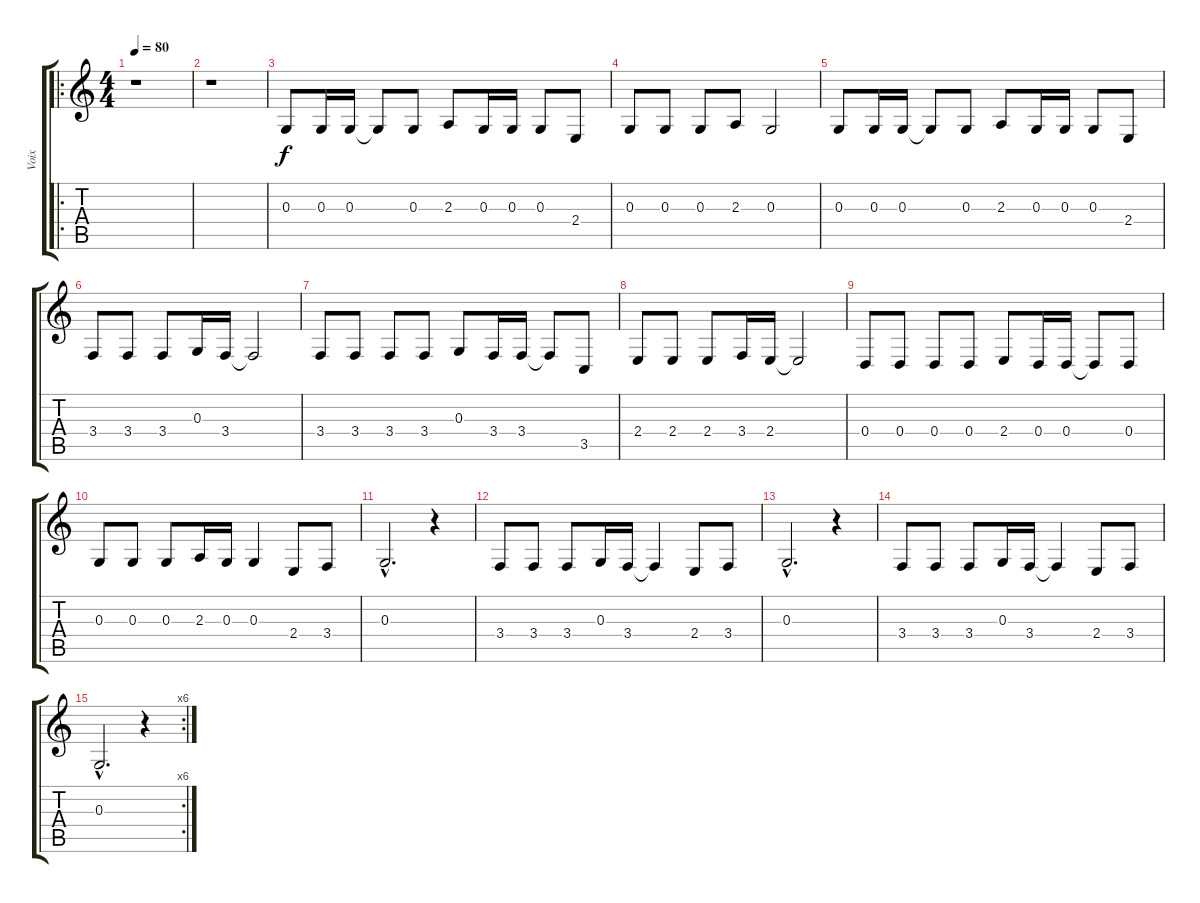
\track ("Voix" "Voix") {instrument voiceoohs}
\staff {score tabs}
\tuning (E4 B3 G3 D3 A2 E2) {hide}
\ro
\ts (4 4)
\tempo 80
\clef g2
\ks c
r.1{dy f instrument voiceoohs} |
r.1 |
0.3.8 0.3.16 0.3.16 0.3{t}.8 0.3.8 2.3.8 0.3.16 0.3.16 0.3.8 2.4.8 |
0.3.8 0.3.8 0.3.8 2.3.8 0.3.2 |
0.3.8 0.3.16 0.3.16 0.3{t}.8 0.3.8 2.3.8 0.3.16 0.3.16 0.3.8 2.4.8 |
3.4.8 3.4.8 3.4.8 0.3.16 3.4.16 3.4{t}.2 |
3.4.8 3.4.8 3.4.8 3.4.8 0.3.8 3.4.16 3.4.16 3.4{t}.8 3.5.8 |
2.4.8 2.4.8 2.4.8 3.4.16 2.4.16 2.4{t}.2 |
0.4.8 0.4.8 0.4.8 0.4.8 2.4.8 0.4.16 0.4.16 0.4{t}.8 0.4.8 |
0.3.8 0.3.8 0.3.8 2.3.16 0.3.16 0.3.4 2.4.8 3.4.8 |
0.3{hac}.2{d} r.4 |
3.4.8 3.4.8 3.4.8 0.3.16 3.4.16 3.4{t}.4 2.4.8 3.4.8 |
0.3{hac}.2{d} r.4 |
3.4.8 3.4.8 3.4.8 0.3.16 3.4.16 3.4{t}.4 2.4.8 3.4.8 |
\rc 6
0.3{hac}.2{d} r.4
